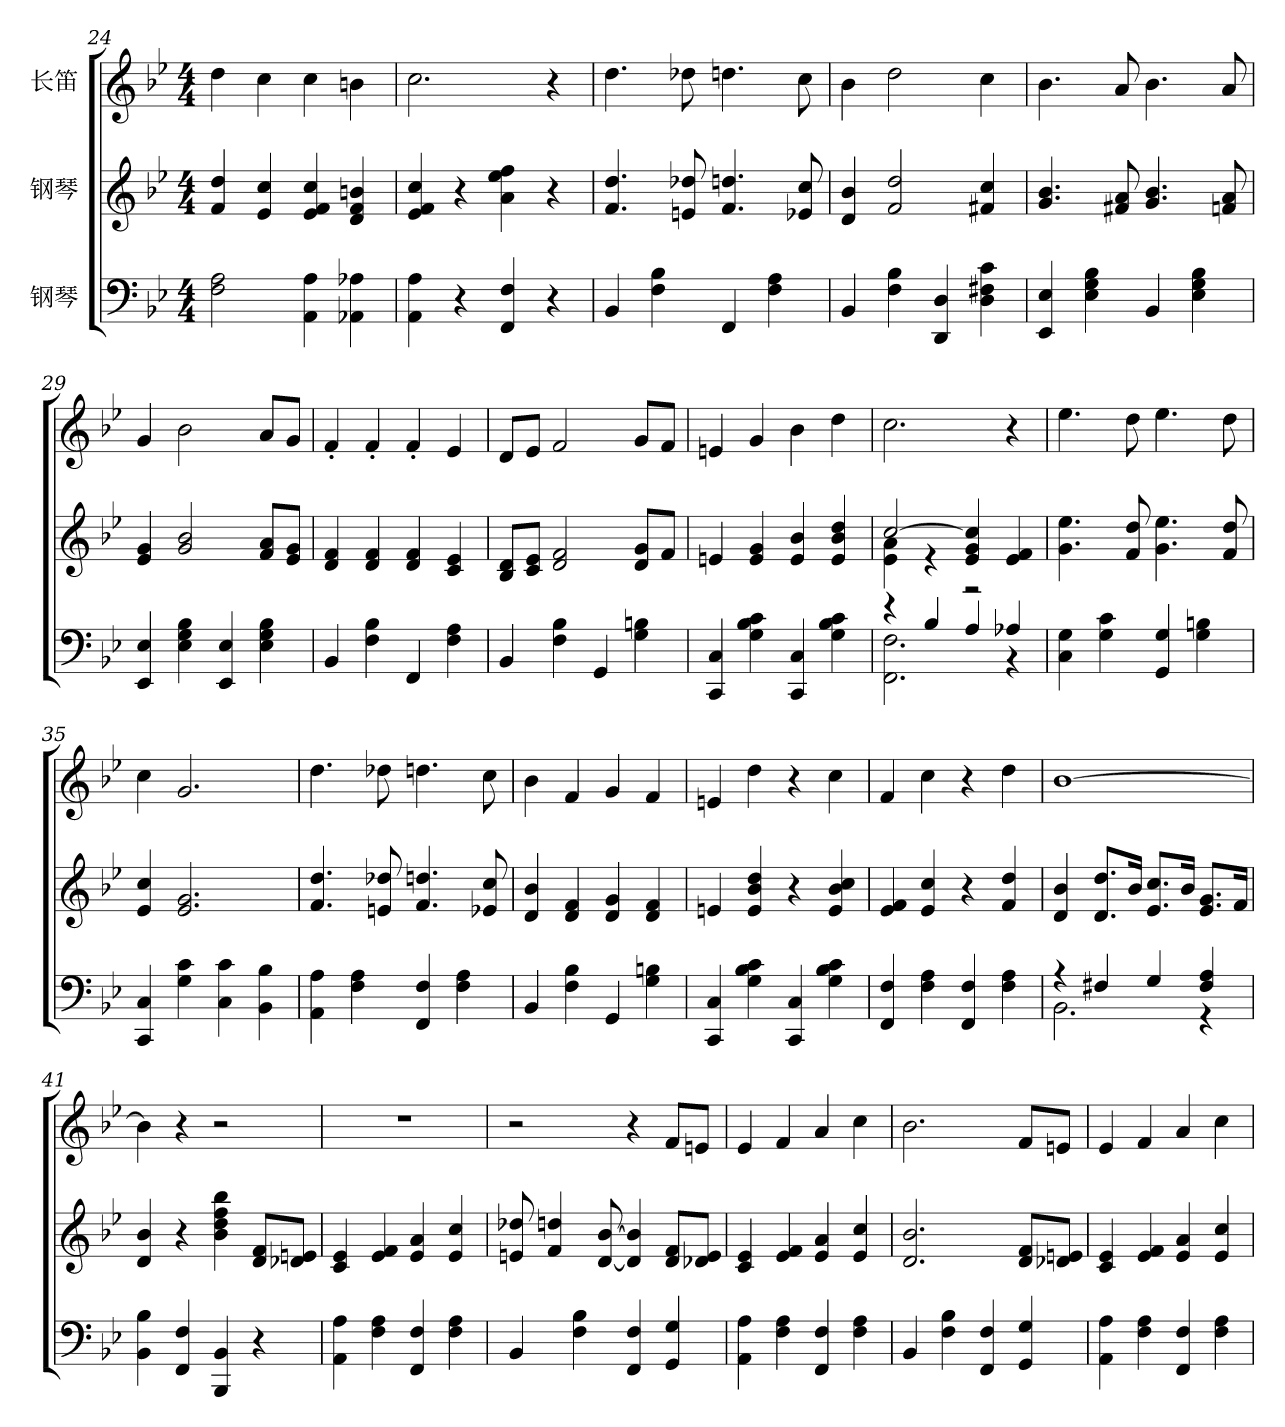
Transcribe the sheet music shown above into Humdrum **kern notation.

**kern	**kern	**kern
*part3	*part2	*part1
*staff3	*staff2	*staff1
*I"钢琴	*I"钢琴	*I"长笛
!!LO:PB:g=z
*clefF4	*clefG2	*clefG2
*k[b-e-]	*k[b-e-]	*k[b-e-]
*M4/4	*M4/4	*M4/4
=24	=24	=24
2F\ 2A\	4f/ 4dd/	4dd\
.	4e-/ 4cc/	4cc\
4AA\ 4A\	4e-/ 4f/ 4cc/	4cc\
4AA-X\ 4A-X\	4d/ 4f/ 4bn/	4bn\
=25	=25	=25
4AA\ 4A\	4e-/ 4f/ 4cc/	2.cc\
4r	4r	.
4FF/ 4F/	4a\ 4ee-\ 4ff\	.
4r	4r	4r
=26	=26	=26
4BB-/	4.f/ 4.dd/	4.dd\
4F\ 4B-\	.	.
.	8en/ 8dd-X/	8dd-X\
4FF/	4.f/ 4.ddn/	4.ddn\
4F\ 4A\	.	.
.	8e-X/ 8cc/	8cc\
=27	=27	=27
4BB-/	4d/ 4b-/	4b-\
4F\ 4B-\	2f/ 2dd/	2dd\
4DD/ 4D/	.	.
4D\ 4F#X\ 4c\	4f#X/ 4cc/	4cc\
=28	=28	=28
4EE-/ 4E-/	4.g/ 4.b-/	4.b-\
4E-\ 4G\ 4B-\	.	.
.	8f#X/ 8a/	8a/
4BB-/	4.g/ 4.b-/	4.b-\
4E-\ 4G\ 4B-\	.	.
.	8fn/ 8a/	8a/
=29	=29	=29
4EE-/ 4E-/	4e-/ 4g/	4g/
4E-\ 4G\ 4B-\	2g/ 2b-/	2b-\
4EE-/ 4E-/	.	.
4E-\ 4G\ 4B-\	8f/ 8a/L	8a/L
.	8e-/ 8g/J	8g/J
!!LO:LB:g=z
=30	=30	=30
4BB-/	4d/ 4f/	4f'/
4F\ 4B-\	4d/ 4f/	4f'/
4FF/	4d/ 4f/	4f'/
4F\ 4A\	4c/ 4e-/	4e-/
=31	=31	=31
4BB-/	8B-/ 8d/L	8d/L
.	8c/ 8e-/J	8e-/J
4F\ 4B-\	2d/ 2f/	2f/
4GG/	.	.
4G\ 4Bn\	8d/ 8g/L	8g/L
.	8f/J	8f/J
=32	=32	=32
4CC/ 4C/	4en/	4en/
4G\ 4B-\ 4c\	4e/ 4g/	4g/
4CC/ 4C/	4e/ 4b-/	4b-\
4G\ 4B-\ 4c\	4e/ 4b-/ 4dd/	4dd\
=33	=33	=33
*^	*^	*
4r	2.FF\ 2.F\	[2cc/	4e-\ 4a\	2.cc\
4B-/	.	.	4r	.
4A/	.	4e-/ 4g/ 4cc/]	2r	.
4A-X/	4r	4e-/ 4f/	.	4r
*v	*v	*	*	*
*	*v	*v	*
=34	=34	=34
4C\ 4G\	4.g\ 4.ee-\	4.ee-\
4G\ 4c\	.	.
.	8f/ 8dd/	8dd\
4GG/ 4G/	4.g\ 4.ee-\	4.ee-\
4G\ 4Bn\	.	.
.	8f/ 8dd/	8dd\
=35	=35	=35
4CC/ 4C/	4e-/ 4cc/	4cc\
4G\ 4c\	2.e-/ 2.g/	2.g/
4C\ 4c\	.	.
4BB-\ 4B-\	.	.
!!LO:LB:g=z
=36	=36	=36
4AA\ 4A\	4.f/ 4.dd/	4.dd\
4F\ 4A\	.	.
.	8en/ 8dd-X/	8dd-X\
4FF/ 4F/	4.f/ 4.ddn/	4.ddn\
4F\ 4A\	.	.
.	8e-X/ 8cc/	8cc\
=37	=37	=37
4BB-/	4d/ 4b-/	4b-\
4F\ 4B-\	4d/ 4f/	4f/
4GG/	4d/ 4g/	4g/
4G\ 4Bn\	4d/ 4f/	4f/
=38	=38	=38
4CC/ 4C/	4en/	4en/
4G\ 4B-\ 4c\	4e/ 4b-/ 4dd/	4dd\
4CC/ 4C/	4r	4r
4G\ 4B-\ 4c\	4e/ 4b-/ 4cc/	4cc\
=39	=39	=39
4FF/ 4F/	4e-/ 4f/	4f/
4F\ 4A\	4e-/ 4cc/	4cc\
4FF/ 4F/	4r	4r
4F\ 4A\	4f/ 4dd/	4dd\
=40	=40	=40
*^	*	*
4r	2.BB-\	4d/ 4b-/	[1b-
4F#X/	.	8.d/ 8.dd/L	.
.	.	16b-/Jk	.
4G/	.	8.e-/ 8.cc/L	.
.	.	16b-/Jk	.
4F#/ 4A/	4r	8.e-/ 8.g/L	.
.	.	16f/Jk	.
*v	*v	*	*
!!LO:LB:g=z
=41	=41	=41
4BB-\ 4B-\	4d/ 4b-/	4b-\]
4FF/ 4F/	4r	4r
4BBB-/ 4BB-/	4b-\ 4dd\ 4ff\ 4bb-\	2r
4r	8d/ 8f/L	.
.	8d-X/ 8en/J	.
=42	=42	=42
4AA\ 4A\	4c/ 4e-/	1r
4F\ 4A\	4e-/ 4f/	.
4FF/ 4F/	4e-/ 4a/	.
4F\ 4A\	4e-/ 4cc/	.
=43	=43	=43
4BB-/	8en/ 8dd-X/	2r
.	4f/ 4ddn/	.
4F\ 4B-\	.	.
.	[8d/ [8b-/	.
4FF/ 4F/	4d/] 4b-/]	4r
4GG/ 4G/	8d/ 8f/L	8f/L
.	8d-X/ 8e/J	8en/J
=44	=44	=44
4AA\ 4A\	4c/ 4e-/	4e-/
4F\ 4A\	4e-/ 4f/	4f/
4FF/ 4F/	4e-/ 4a/	4a/
4F\ 4A\	4e-/ 4cc/	4cc\
=45	=45	=45
4BB-/	2.d/ 2.b-/	2.b-\
4F\ 4B-\	.	.
4FF/ 4F/	.	.
4GG/ 4G/	8d/ 8f/L	8f/L
.	8d-X/ 8en/J	8en/J
=46	=46	=46
4AA\ 4A\	4c/ 4e-/	4e-/
4F\ 4A\	4e-/ 4f/	4f/
4FF/ 4F/	4e-/ 4a/	4a/
4F\ 4A\	4e-/ 4cc/	4cc\
=	=	=
*-	*-	*-
